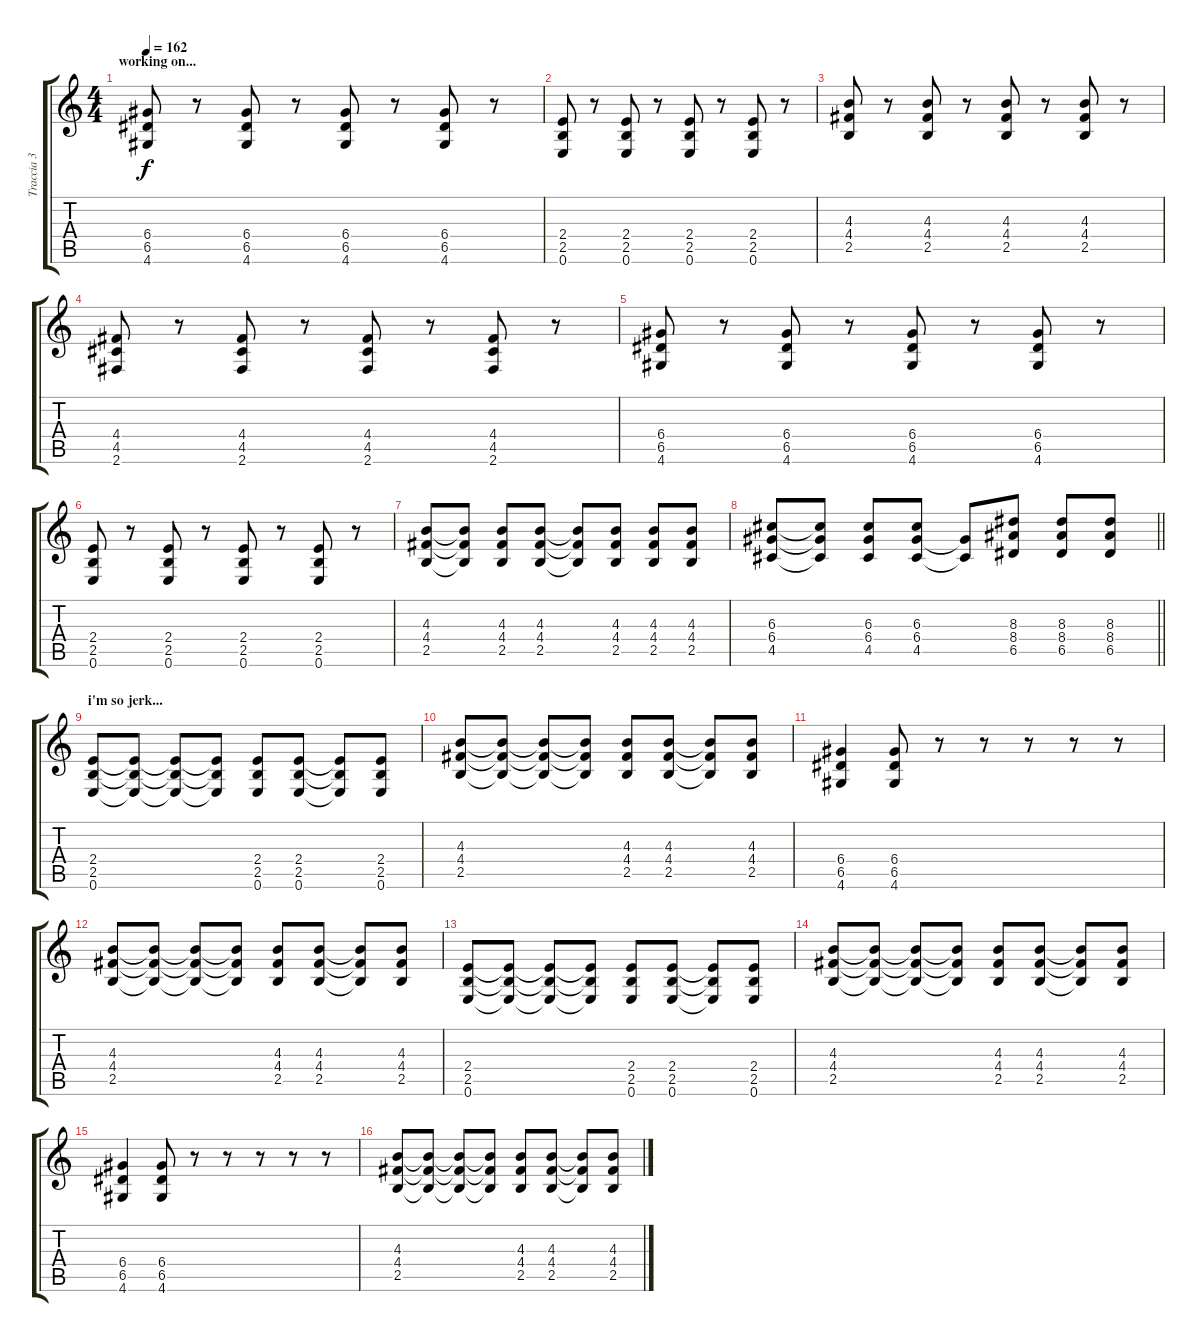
\track ("Traccia 3" "Traccia 3") {instrument distortionguitar}
\staff {score tabs}
\tuning (E4 B3 G3 D3 A2 E2) {hide}
\ts (4 4)
\section ("" "working on...")
\tempo 162
\clef g2
\ks c
(6.4 6.5 4.6).8{dy f} r.8 (6.4 6.5 4.6).8 r.8 (6.4 6.5 4.6).8 r.8 (6.4 6.5 4.6).8 r.8 |
(2.4 2.5 0.6).8 r.8 (2.4 2.5 0.6).8 r.8 (2.4 2.5 0.6).8 r.8 (2.4 2.5 0.6).8 r.8 |
(4.3 4.4 2.5).8 r.8 (4.3 4.4 2.5).8 r.8 (4.3 4.4 2.5).8 r.8 (4.3 4.4 2.5).8 r.8 |
(4.4 4.5 2.6).8 r.8 (4.4 4.5 2.6).8 r.8 (4.4 4.5 2.6).8 r.8 (4.4 4.5 2.6).8 r.8 |
(6.4 6.5 4.6).8 r.8 (6.4 6.5 4.6).8 r.8 (6.4 6.5 4.6).8 r.8 (6.4 6.5 4.6).8 r.8 |
(2.4 2.5 0.6).8 r.8 (2.4 2.5 0.6).8 r.8 (2.4 2.5 0.6).8 r.8 (2.4 2.5 0.6).8 r.8 |
(4.3 4.4 2.5).8 (4.3{t} 4.4{t} 2.5{t}).8 (4.3 4.4 2.5).8 (4.3 4.4 2.5).8 (4.3{t} 4.4{t} 2.5{t}).8 (4.3 4.4 2.5).8 (4.3 4.4 2.5).8 (4.3 4.4 2.5).8 |
\barLineRight lightlight
(6.3 6.4 4.5).8 (6.3{t} 6.4{t} 4.5{t}).8 (6.3 6.4 4.5).8 (6.3 6.4 4.5).8 (6.4{t} 4.5{t}).8 (8.3 8.4 6.5).8 (8.3 8.4 6.5).8 (8.3 8.4 6.5).8 |
\section ("" "i'm so jerk...")
(2.4 2.5 0.6).8 (2.4{t} 2.5{t} 0.6{t}).8 (2.4{t} 2.5{t} 0.6{t}).8 (2.4{t} 2.5{t} 0.6{t}).8 (2.4 2.5 0.6).8 (2.4 2.5 0.6).8 (2.4{t} 2.5{t} 0.6{t}).8 (2.4 2.5 0.6).8 |
(4.3 4.4 2.5).8 (4.3{t} 4.4{t} 2.5{t}).8 (4.3{t} 4.4{t} 2.5{t}).8 (4.3{t} 4.4{t} 2.5{t}).8 (4.3 4.4 2.5).8 (4.3 4.4 2.5).8 (4.3{t} 4.4{t} 2.5{t}).8 (4.3 4.4 2.5).8 |
(6.4 6.5 4.6).4 (6.4 6.5 4.6).8 r.8 r.8 r.8 r.8 r.8 |
(4.3 4.4 2.5).8 (4.3{t} 4.4{t} 2.5{t}).8 (4.3{t} 4.4{t} 2.5{t}).8 (4.3{t} 4.4{t} 2.5{t}).8 (4.3 4.4 2.5).8 (4.3 4.4 2.5).8 (4.3{t} 4.4{t} 2.5{t}).8 (4.3 4.4 2.5).8 |
(2.4 2.5 0.6).8 (2.4{t} 2.5{t} 0.6{t}).8 (2.4{t} 2.5{t} 0.6{t}).8 (2.4{t} 2.5{t} 0.6{t}).8 (2.4 2.5 0.6).8 (2.4 2.5 0.6).8 (2.4{t} 2.5{t} 0.6{t}).8 (2.4 2.5 0.6).8 |
(4.3 4.4 2.5).8 (4.3{t} 4.4{t} 2.5{t}).8 (4.3{t} 4.4{t} 2.5{t}).8 (4.3{t} 4.4{t} 2.5{t}).8 (4.3 4.4 2.5).8 (4.3 4.4 2.5).8 (4.3{t} 4.4{t} 2.5{t}).8 (4.3 4.4 2.5).8 |
(6.4 6.5 4.6).4 (6.4 6.5 4.6).8 r.8 r.8 r.8 r.8 r.8 |
(4.3 4.4 2.5).8 (4.3{t} 4.4{t} 2.5{t}).8 (4.3{t} 4.4{t} 2.5{t}).8 (4.3{t} 4.4{t} 2.5{t}).8 (4.3 4.4 2.5).8 (4.3 4.4 2.5).8 (4.3{t} 4.4{t} 2.5{t}).8 (4.3 4.4 2.5).8
